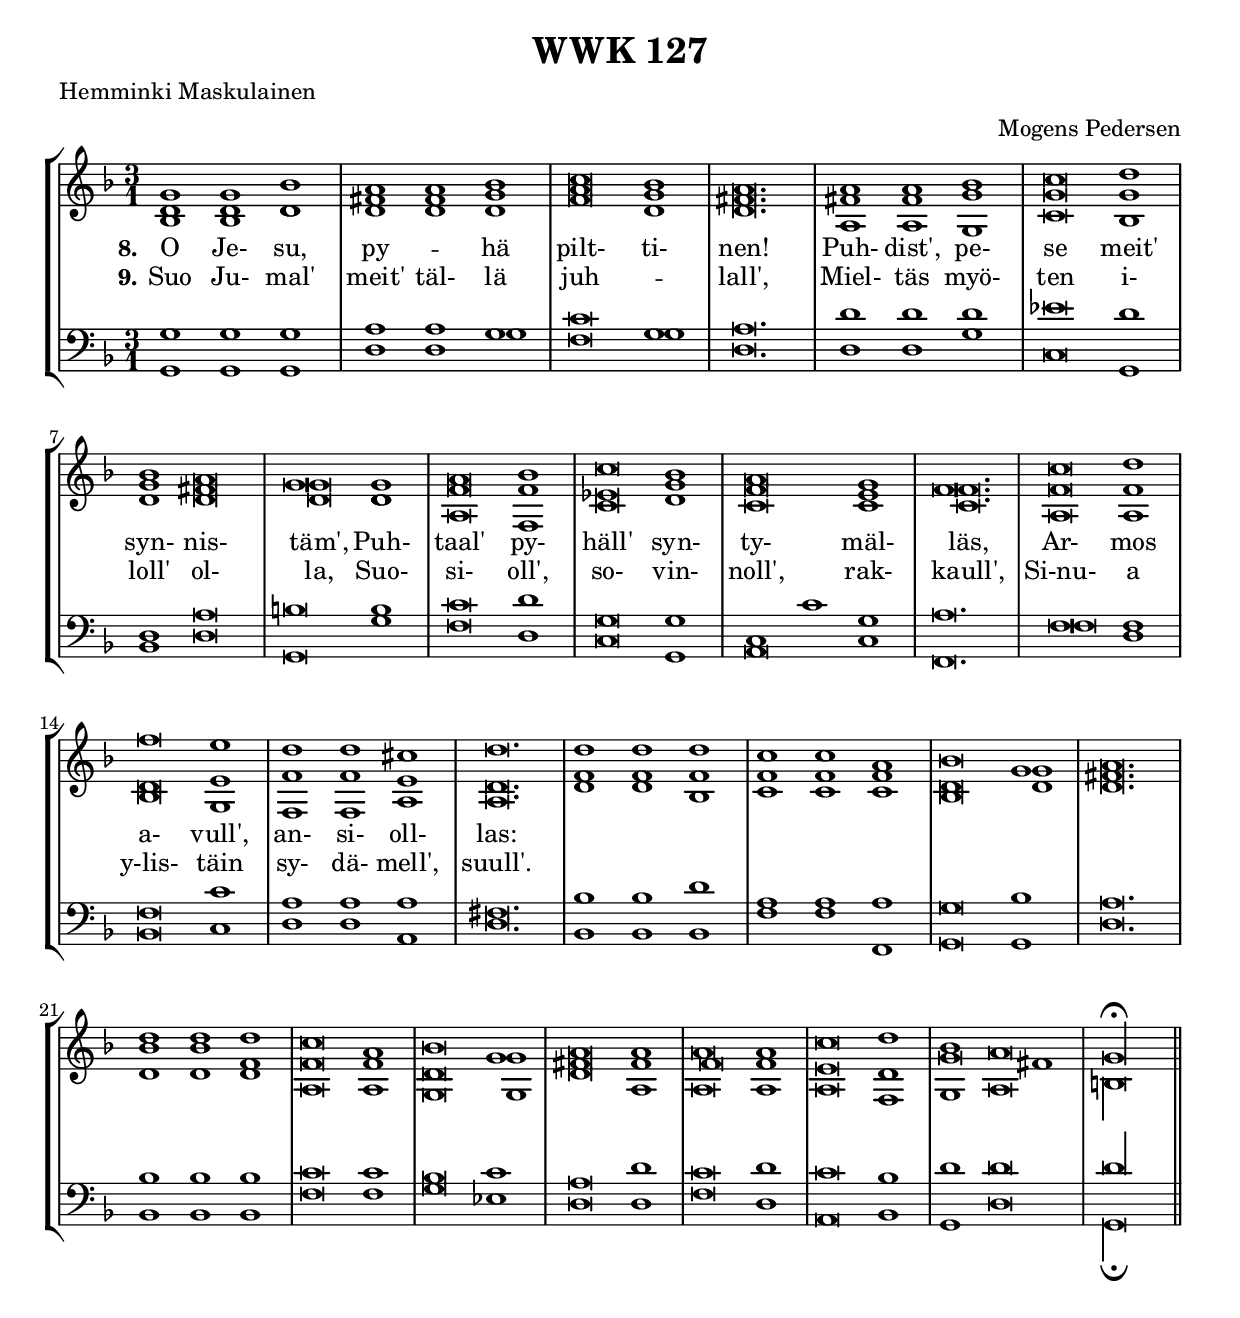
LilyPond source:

%% Wanhan wirsikirjan wirsi 127
%%


\include "deutsch.ly"

\version "2.16.0"

%#(set-global-staff-size 16)

\header {
    title = "WWK 127"
    poet = "Hemminki Maskulainen"
    arranger = "Mogens Pedersen"
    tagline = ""
}

sopMusic =   \relative c'' { 
    \key d \minor
    \stemUp
    \time 3/1
    g1 g b | a a b | c\breve b1 | a\breve. |
    a1 a b | c\breve d1 | b a\breve | g g1 |
    a\breve b1 | c\breve b1 | a\breve g1 | f\breve. |
    c'\breve d1 | f\breve e1 | d d cis | d\breve. |
    d1 d d | c c a | b\breve g1 | a\breve. | 
    d1 d d | c\breve a1 | b\breve g1 | a\breve a1 |
    f\breve a1 | c\breve d1 | b a\breve | 
    \set Score.measureLength = #(ly:make-moment 4 1)
    g\longa^\fermata \bar "||"

    % lopuke
%    \time 4/2
%    g1 g2. a8 h | 
%    \set Score.measureLength = #(ly:make-moment 5 1)
%    c1 h\longa^\fermata \bar ".|"
}

% lopuke
sopLopuke  =   \relative c'' { 
    \key d \minor
    \time 4/2
    g1 g2. a8 h | 
    \set Score.measureLength = #(ly:make-moment 5 1)
    c1 h\longa^\fermata \bar ".|"
}

altoOneMusic =   \relative c' { 
    \key d \minor
    \stemDown
    d1 d d | fis fis g | a\breve g1 | fis\breve. |
    fis1 fis g | g\breve g1 | g fis\breve | g d1 |
    f\breve f1 | es\breve g1 | f\breve e1 | f\breve. | 
    f\breve f1 | d\breve e1 f f e | d\breve. |
    f1 f f | f f f | d\breve g1 | fis\breve. |
    b1 b f | f\breve f1 | d\breve g1 | fis\breve fis1 | 
    a\breve f1 | e\breve d1 | g\breve fis1 | s\longa |

    % lopuke
%    g2 g4 f es d c2( | 
%    c2) g' g\longa
}

altLopuke =  \relative c' {
    \key d \minor
    \time 4/2
    g2 g4 f es d c2( | 
    c2) g' g\longa
}

altoTwoMusic =   \relative c' { 
    \shiftOff
    \key d \minor
    \stemDown
    b1 b d | d d d | f\breve d1 | d\breve. |
    a1 a g | c\breve b1 | d d\breve | d d1 |
    a\breve f1 | c'\breve d1 | c\breve c1 | c\breve. |
    a\breve a1 | b\breve g1 | f f a | a\breve. |
    d1 d b | c c c | b\breve d1 | d\breve. |
    d1 d d | a\breve a1 | g\breve g1 | d'\breve a1 |
    a\breve a1 | a\breve f1 | g a\breve | h\longa

    % lopuke
%    h2 r1 c4. d8 | 
%    es4 d c2 d\longa
}


tenorMusic =  \relative c' { 
    \key d \minor
    g1 g g | a a g | c\breve g1 | a\breve. |
    d1 d d | es\breve d1 | d, a'\breve | h h1 |
    c\breve d1 | g,\breve g1 | c, c' g | a\breve. | 
    f\breve f1 | f\breve c'1 | a a a | fis\breve. |
    b1 b d | a a a | g\breve b1 | a\breve. |
    b1 b b | c\breve c1 | b\breve c1 | a\breve d1 |
    c\breve d1 | c\breve b1 | d d\breve | d\longa |

    % lopuke
%    d1 c4 b8 a g2 | g\longa
}

bassMusic =  \relative c { 
    \key d \minor
    g1 g g | d' d g | f\breve g1 | d\breve. |
    d1 d g | c,\breve g1 | b d\breve | g, g'1 |
    f\breve d1 | c\breve g1 | a\breve c1 | f,\breve. | 
    f'\breve d1 | b\breve c1 | d d a | d\breve. | 
    b1 b b | f' f f, | g\breve g1 | d'\breve. | 
    b1 b b | f'\breve f1 | g\breve es1 | d\breve d1 |
    f\breve d1 | a\breve b1 | g d'\breve | g,\longa_\fermata
    
    % lopuke
%    g1 c4 d es d | c1 g\longa_\fermata
}


sanatEka = \lyricmode { 
    \set stanza = "1."
    Paits' mie- hett' mie -- \skip 1 hen Ju- ma- lan,
    En- ke- lit ku-ta ku- mar- ta- vat,
   	Tai- vaan täh- tein te- ki -- \skip 1 än,
   	Syn- nytt' neit- sy, py- syi neit- seen'.
   	Kii- tos kor- ki- an Ju- ma -- \skip 1 lan,
	Ju- ma- la syn- nyi ih- mi- seks',
	Jo Ju- mal' lep- pyi ih- mi- sill'.
}

sanatToka = \lyricmode { 
    \set stanza = "2."
    Kos- ka Je- sus ___ syn- tyi ___ meill',
%   Kos- -- \skip 1 ka Je -- \skip 1 sus syn- tyi meill',
    I- lo nou- si en- ke -- \skip 1 leill',
%    I -- \skip 1 lo nou- si en- ke- leill',
    Tai- vaan suu- rell' so- ta- vä- ell';
    Vei- sa- sit kor- ki- all' ää- nell':
}

sanatKol = \lyricmode { 
    \set stanza = "3."
    En -- \skip 1 kel' pu- hui pai- me- -- \skip 1 nill',
    Il -- \skip 1 moitt' i- loi- sill' mie- lill',
    ___ Chris- tuk- sen meill' syn- ty- neen,
    Va- pah- ta- jaks' vai -- \skip 1 vais- ten.
}

sanatKuu = \lyricmode { 
    \set stanza = "6."
    Vii- saat Lap- sell' ___ lah- joi -- \skip 1 tit
%   Vii -- \skip 1 saat Lap -- \skip 1 sell' lah- joi- tit
    Kul-taa, py- hää sa- vuu, mir- ha- mit'
    Ju- ma-laks' ku- mar-sit, kun- ni- oi- tit,
    Ku-nin- kain Ku- nin- kaaks' tun- nus- tit.
}

sanatKahd = \lyricmode { 
    \set stanza = "8."
    O Je- su, py -- \skip 1 hä pilt- ti- nen!
    Puh- dist', pe- se meit' syn- nis- täm',
    Puh- taal' py- häll' syn- ty- mäl- läs,
    Ar- mos a- vull', an- si- oll- las:
}

sanatYhd = \lyricmode { 
    \set stanza = "9."
    Suo Ju- mal' meit' täl- lä juh -- \skip 1 lall',
    Miel- täs myö- ten i- loll' ol- la,
    Suo- si- oll', so- vin- noll', rak- kaull',
    Si-nu- a y-lis- täin sy- dä- mell', suull'.
}


\score { 
    
    \context StaffGroup = "alku" <<
	\context Staff = "women" <<
	    \context Voice = "sopranos" { \voiceOne \sopMusic }
	    \context Voice = altosOne { \voiceTwo \altoOneMusic }
	    \context Voice = altosTwo { \voiceThree \altoTwoMusic }
	>>

	\lyricmode <<
%	    \lyricsto "altosTwo" \new Lyrics \sanatEka
%	    \lyricsto "altosTwo" \new Lyrics \sanatToka
%	    \lyricsto "altosTwo" \new Lyrics \sanatKol
%	    \lyricsto "altosTwo" \new Lyrics \sanatKuu
	    \lyricsto "altosTwo" \new Lyrics \sanatKahd
	    \lyricsto "altosTwo" \new Lyrics \sanatYhd
	>>	

	\context Staff = "men" <<
	    \clef bass
	    \context Voice = "tenors" { \voiceOne \tenorMusic }
	    \context Voice = "basses" { \voiceTwo \bassMusic }
	>>
    >>

%     \context StaffGroup = "loppu" <<
%	\context Staff = sopranosEndStaff <<
%		\context Voice sopranosEnd \sopLopuke
%	>>
%	\context Staff = altosEndStaff <<
%		\context Voice altosEnd \altLopuke
%	>>
%    >>


    \layout {
	indent = 0.0
%	line-width = 20.0\cm
%	textheight = 29.0\cm
	interscoreline = 0\pt

%	\context {

	% a little smaller so lyrics can be closer to the staff. 
%	    \Staff
%	    \override VerticalAxisGroup #'minimum-Y-extent = #'(-3 . 3) 
%	}
    }

    
  \midi {
    \tempo 1 = 180
    }


}
